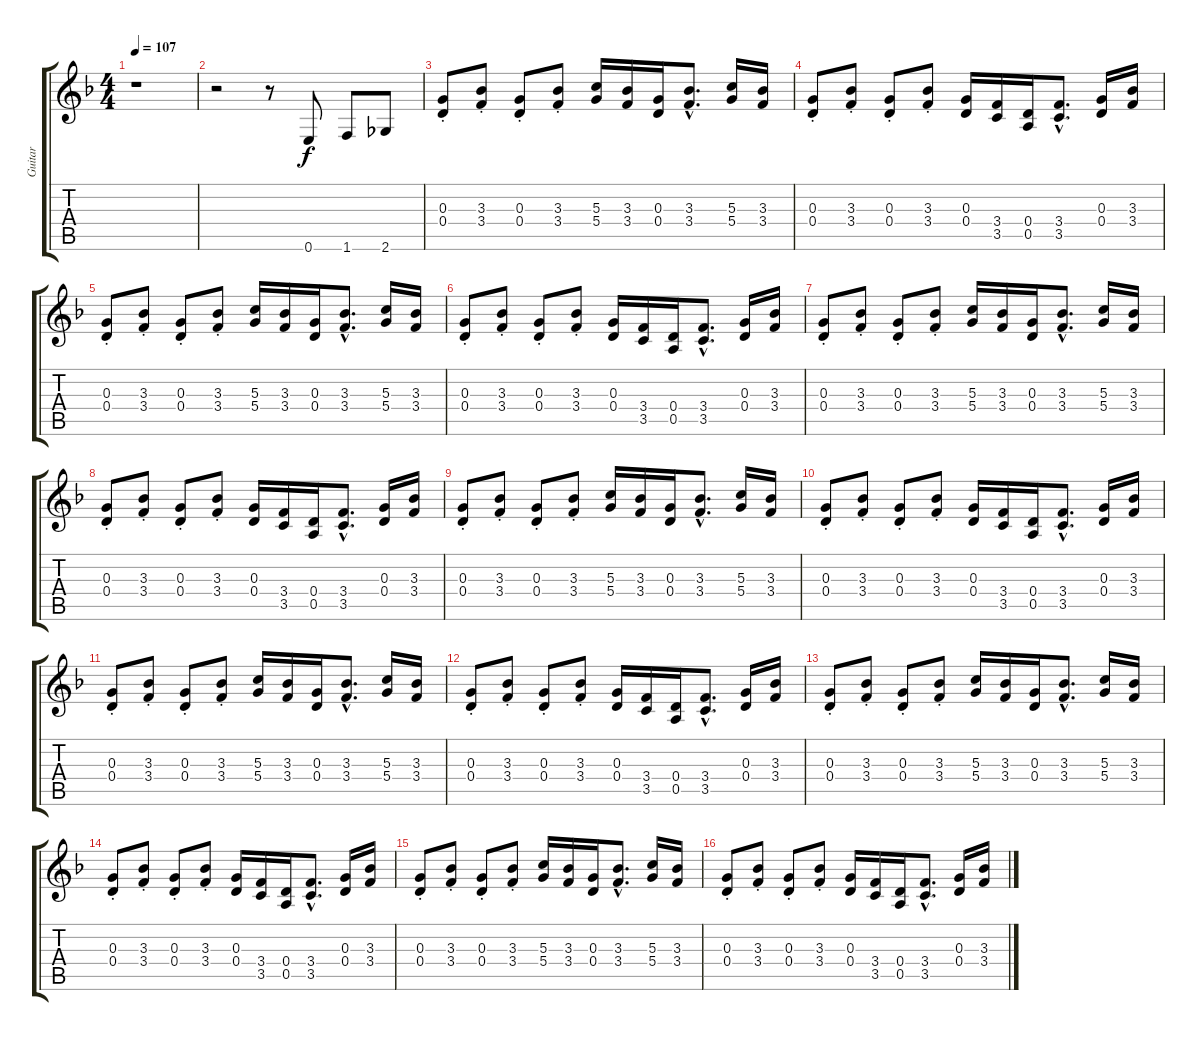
\track ("Guitar" "Guitar") {instrument overdrivenguitar}
\staff {score tabs}
\tuning (E4 B3 G3 D3 A2 E2) {hide}
\ts (4 4)
\tempo 107
\clef g2
\ks f
r.1{dy f} |
r.2 r.8 0.6.8 1.6.8 2.6.8 |
(0.3{st} 0.4{st}).8 (3.3{st} 3.4{st}).8 (0.3{st} 0.4{st}).8 (3.3{st} 3.4{st}).8 (5.3 5.4).16 (3.3 3.4).16 (0.3 0.4).16 (3.3{hac} 3.4{hac}).8{d} (5.3 5.4).16 (3.3 3.4).16 |
(0.3{st} 0.4{st}).8 (3.3{st} 3.4{st}).8 (0.3{st} 0.4{st}).8 (3.3{st} 3.4{st}).8 (0.3 0.4).16 (3.4 3.5).16 (0.4 0.5).16 (3.4{hac} 3.5{hac}).8{d} (0.3 0.4).16 (3.3 3.4).16 |
(0.3{st} 0.4{st}).8 (3.3{st} 3.4{st}).8 (0.3{st} 0.4{st}).8 (3.3{st} 3.4{st}).8 (5.3 5.4).16 (3.3 3.4).16 (0.3 0.4).16 (3.3{hac} 3.4{hac}).8{d} (5.3 5.4).16 (3.3 3.4).16 |
(0.3{st} 0.4{st}).8 (3.3{st} 3.4{st}).8 (0.3{st} 0.4{st}).8 (3.3{st} 3.4{st}).8 (0.3 0.4).16 (3.4 3.5).16 (0.4 0.5).16 (3.4{hac} 3.5{hac}).8{d} (0.3 0.4).16 (3.3 3.4).16 |
(0.3{st} 0.4{st}).8 (3.3{st} 3.4{st}).8 (0.3{st} 0.4{st}).8 (3.3{st} 3.4{st}).8 (5.3 5.4).16 (3.3 3.4).16 (0.3 0.4).16 (3.3{hac} 3.4{hac}).8{d} (5.3 5.4).16 (3.3 3.4).16 |
(0.3{st} 0.4{st}).8 (3.3{st} 3.4{st}).8 (0.3{st} 0.4{st}).8 (3.3{st} 3.4{st}).8 (0.3 0.4).16 (3.4 3.5).16 (0.4 0.5).16 (3.4{hac} 3.5{hac}).8{d} (0.3 0.4).16 (3.3 3.4).16 |
(0.3{st} 0.4{st}).8 (3.3{st} 3.4{st}).8 (0.3{st} 0.4{st}).8 (3.3{st} 3.4{st}).8 (5.3 5.4).16 (3.3 3.4).16 (0.3 0.4).16 (3.3{hac} 3.4{hac}).8{d} (5.3 5.4).16 (3.3 3.4).16 |
(0.3{st} 0.4{st}).8 (3.3{st} 3.4{st}).8 (0.3{st} 0.4{st}).8 (3.3{st} 3.4{st}).8 (0.3 0.4).16 (3.4 3.5).16 (0.4 0.5).16 (3.4{hac} 3.5{hac}).8{d} (0.3 0.4).16 (3.3 3.4).16 |
(0.3{st} 0.4{st}).8 (3.3{st} 3.4{st}).8 (0.3{st} 0.4{st}).8 (3.3{st} 3.4{st}).8 (5.3 5.4).16 (3.3 3.4).16 (0.3 0.4).16 (3.3{hac} 3.4{hac}).8{d} (5.3 5.4).16 (3.3 3.4).16 |
(0.3{st} 0.4{st}).8 (3.3{st} 3.4{st}).8 (0.3{st} 0.4{st}).8 (3.3{st} 3.4{st}).8 (0.3 0.4).16 (3.4 3.5).16 (0.4 0.5).16 (3.4{hac} 3.5{hac}).8{d} (0.3 0.4).16 (3.3 3.4).16 |
(0.3{st} 0.4{st}).8 (3.3{st} 3.4{st}).8 (0.3{st} 0.4{st}).8 (3.3{st} 3.4{st}).8 (5.3 5.4).16 (3.3 3.4).16 (0.3 0.4).16 (3.3{hac} 3.4{hac}).8{d} (5.3 5.4).16 (3.3 3.4).16 |
(0.3{st} 0.4{st}).8 (3.3{st} 3.4{st}).8 (0.3{st} 0.4{st}).8 (3.3{st} 3.4{st}).8 (0.3 0.4).16 (3.4 3.5).16 (0.4 0.5).16 (3.4{hac} 3.5{hac}).8{d} (0.3 0.4).16 (3.3 3.4).16 |
(0.3{st} 0.4{st}).8 (3.3{st} 3.4{st}).8 (0.3{st} 0.4{st}).8 (3.3{st} 3.4{st}).8 (5.3 5.4).16 (3.3 3.4).16 (0.3 0.4).16 (3.3{hac} 3.4{hac}).8{d} (5.3 5.4).16 (3.3 3.4).16 |
(0.3{st} 0.4{st}).8 (3.3{st} 3.4{st}).8 (0.3{st} 0.4{st}).8 (3.3{st} 3.4{st}).8 (0.3 0.4).16 (3.4 3.5).16 (0.4 0.5).16 (3.4{hac} 3.5{hac}).8{d} (0.3 0.4).16 (3.3 3.4).16
